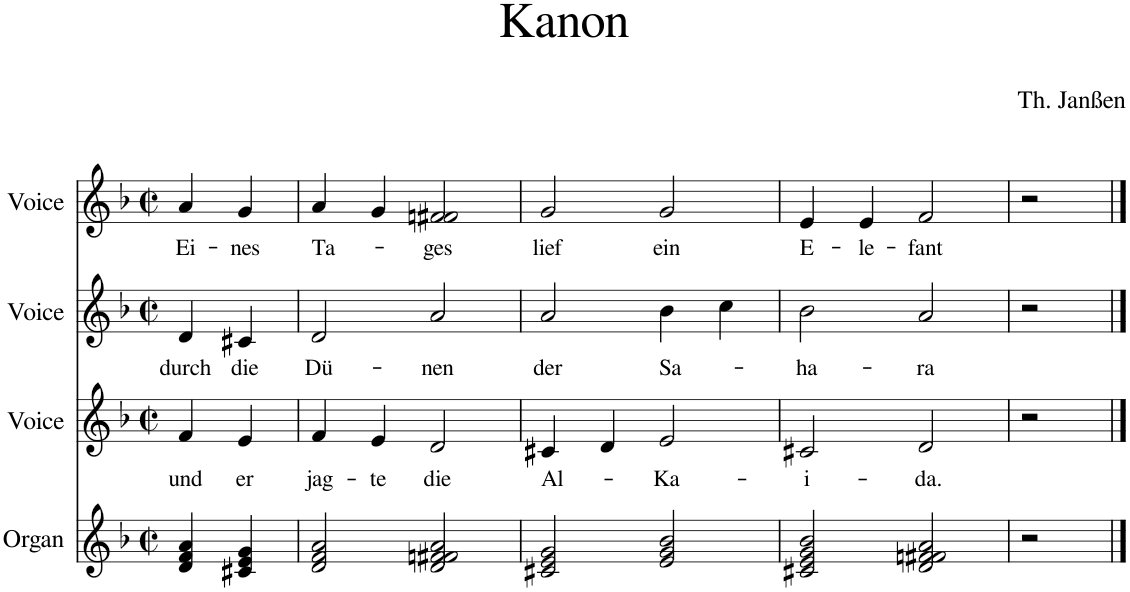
**kern	**kern	**text	**kern	**text	**kern	**text
*part4	*part3	*part3	*part2	*part2	*part1	*part1
*staff4	*staff3	*staff3	*staff2	*staff2	*staff1	*staff1
*I"Organ	*I"Voice	*	*I"Voice	*	*I"Voice	*
*I'Org.	*I'Vo.	*	*I'Vo.	*	*I'Vo.	*
*clefG2	*clefG2	*	*clefG2	*	*clefG2	*
*	*	*	*	*	*Trd1c2	*
*k[b-]	*k[b-]	*	*k[b-]	*	*k[b-]	*
*M4/4	*M4/4	*	*M4/4	*	*M4/4	*
*met(c|)	*met(c|)	*	*met(c|)	*	*met(c|)	*
=	=	=	=	=	=	=
!	!	!LO:LY:b	!	!LO:LY:b	!	!LO:LY:b
4d/ 4f/ 4a/	4f/	und	4d/	durch	4a/	Ei-
!	!	!LO:LY:b	!	!LO:LY:b	!	!LO:LY:b
4c#X/ 4e/ 4g/	4e/	er	4c#X/	die	4g/	-nes
=1	=1	=1	=1	=1	=1	=1
!	!	!LO:LY:b	!	!LO:LY:b	!	!LO:LY:b
2d/ 2f/ 2a/	4f/	jag-	2d/	Dü-	4a/	Ta-
!	!	!LO:LY:b	!	!	!	!
.	4e/	-te	.	.	4g/	.
!	!	!LO:LY:b	!	!LO:LY:b	!	!LO:LY:b
2d/ 2fn/ 2f#X/ 2a/	2d/	die	2a/	-nen	2fn/ 2f#X/	-ges
=2	=2	=2	=2	=2	=2	=2
!	!	!LO:LY:b	!	!LO:LY:b	!	!LO:LY:b
2c#X/ 2e/ 2g/	4c#X/	Al-	2a/	der	2g/	lief
.	4d/	.	.	.	.	.
!	!	!LO:LY:b	!	!LO:LY:b	!	!LO:LY:b
2e/ 2g/ 2b-/	2e/	-Ka-	4b-\	Sa-	2g/	ein
.	.	.	4cc\	.	.	.
=3	=3	=3	=3	=3	=3	=3
!	!	!LO:LY:b	!	!LO:LY:b	!	!LO:LY:b
2c#X/ 2e/ 2g/ 2b-/	2c#X/	-i-	2b-\	-ha-	4e/	E-
!	!	!	!	!	!	!LO:LY:b
.	.	.	.	.	4e/	-le-
!	!	!LO:LY:b	!	!LO:LY:b	!	!LO:LY:b
2d/ 2fn/ 2f#X/ 2a/	2d/	-da.	2a/	-ra	2f/	-fant
=3X1	=3X1	=3X1	=3X1	=3X1	=3X1	=3X1
2r	2r	.	2r	.	2r	.
==	==	==	==	==	==	==
*-	*-	*-	*-	*-	*-	*-
